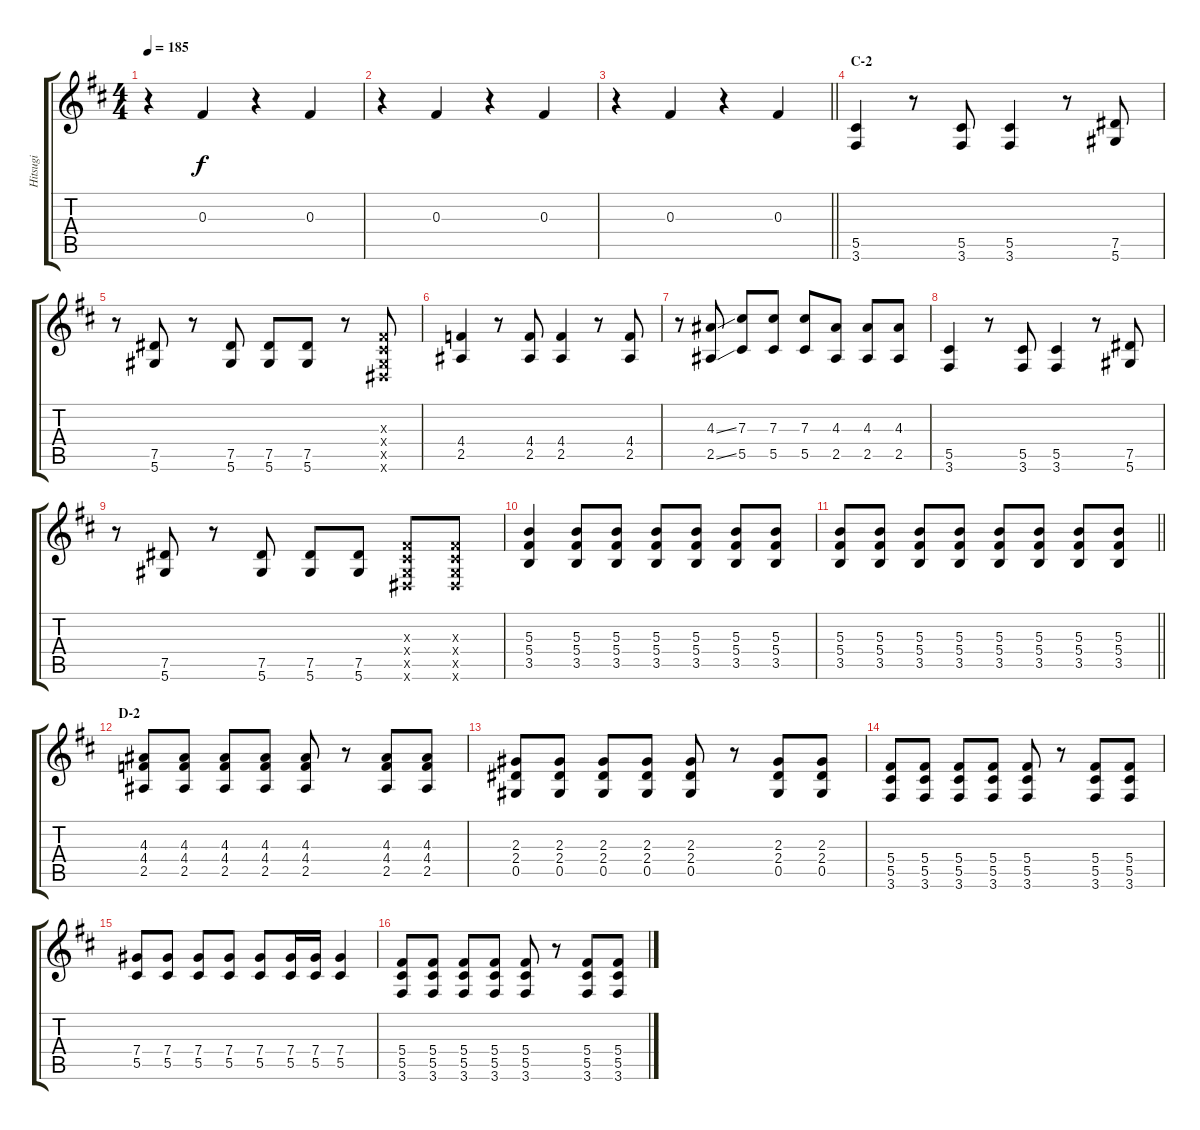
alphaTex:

\track ("Hitsugi" "Hitsugi") {instrument overdrivenguitar}
\staff {score tabs}
\tuning (Eb4 Bb3 Gb3 Db3 Ab2 Eb2) {hide}
\ts (4 4)
\tempo 185
\clef g2
\ks d
r.4{dy f} 0.3.4 r.4 0.3.4 |
r.4 0.3.4 r.4 0.3.4 |
\barLineRight lightlight
r.4 0.3.4 r.4 0.3.4 |
\section ("" "C-2")
(5.5 3.6).4 r.8 (5.5 3.6).8 (5.5 3.6).4 r.8 (7.5 5.6).8 |
r.8 (7.5 5.6).8 r.8 (7.5 5.6).8 (7.5 5.6).8 (7.5 5.6).8 r.8 (0.3{x} 0.4{x} 0.5{x} 0.6{x}).8 |
(4.4 2.5).4 r.8 (4.4 2.5).8 (4.4 2.5).4 r.8 (4.4 2.5).8 |
r.8 (4.3{ss} 2.5{ss}).8 (7.3 5.5).8 (7.3 5.5).8 (7.3 5.5).8 (4.3 2.5).8 (4.3 2.5).8 (4.3 2.5).8 |
(5.5 3.6).4 r.8 (5.5 3.6).8 (5.5 3.6).4 r.8 (7.5 5.6).8 |
r.8 (7.5 5.6).8 r.8 (7.5 5.6).8 (7.5 5.6).8 (7.5 5.6).8 (0.3{x} 0.4{x} 0.5{x} 0.6{x}).8 (0.3{x} 0.4{x} 0.5{x} 0.6{x}).8 |
(5.3 5.4 3.5).4 (5.3 5.4 3.5).8 (5.3 5.4 3.5).8 (5.3 5.4 3.5).8 (5.3 5.4 3.5).8 (5.3 5.4 3.5).8 (5.3 5.4 3.5).8 |
\barLineRight lightlight
(5.3 5.4 3.5).8 (5.3 5.4 3.5).8 (5.3 5.4 3.5).8 (5.3 5.4 3.5).8 (5.3 5.4 3.5).8 (5.3 5.4 3.5).8 (5.3 5.4 3.5).8 (5.3 5.4 3.5).8 |
\section ("" "D-2")
(4.3 4.4 2.5).8 (4.3 4.4 2.5).8 (4.3 4.4 2.5).8 (4.3 4.4 2.5).8 (4.3 4.4 2.5).8 r.8 (4.3 4.4 2.5).8 (4.3 4.4 2.5).8 |
(2.3 2.4 0.5).8 (2.3 2.4 0.5).8 (2.3 2.4 0.5).8 (2.3 2.4 0.5).8 (2.3 2.4 0.5).8 r.8 (2.3 2.4 0.5).8 (2.3 2.4 0.5).8 |
(5.4 5.5 3.6).8 (5.4 5.5 3.6).8 (5.4 5.5 3.6).8 (5.4 5.5 3.6).8 (5.4 5.5 3.6).8 r.8 (5.4 5.5 3.6).8 (5.4 5.5 3.6).8 |
(7.4 5.5).8 (7.4 5.5).8 (7.4 5.5).8 (7.4 5.5).8 (7.4 5.5).8 (7.4 5.5).16 (7.4 5.5).16 (7.4 5.5).4 |
(5.4 5.5 3.6).8 (5.4 5.5 3.6).8 (5.4 5.5 3.6).8 (5.4 5.5 3.6).8 (5.4 5.5 3.6).8 r.8 (5.4 5.5 3.6).8 (5.4 5.5 3.6).8
